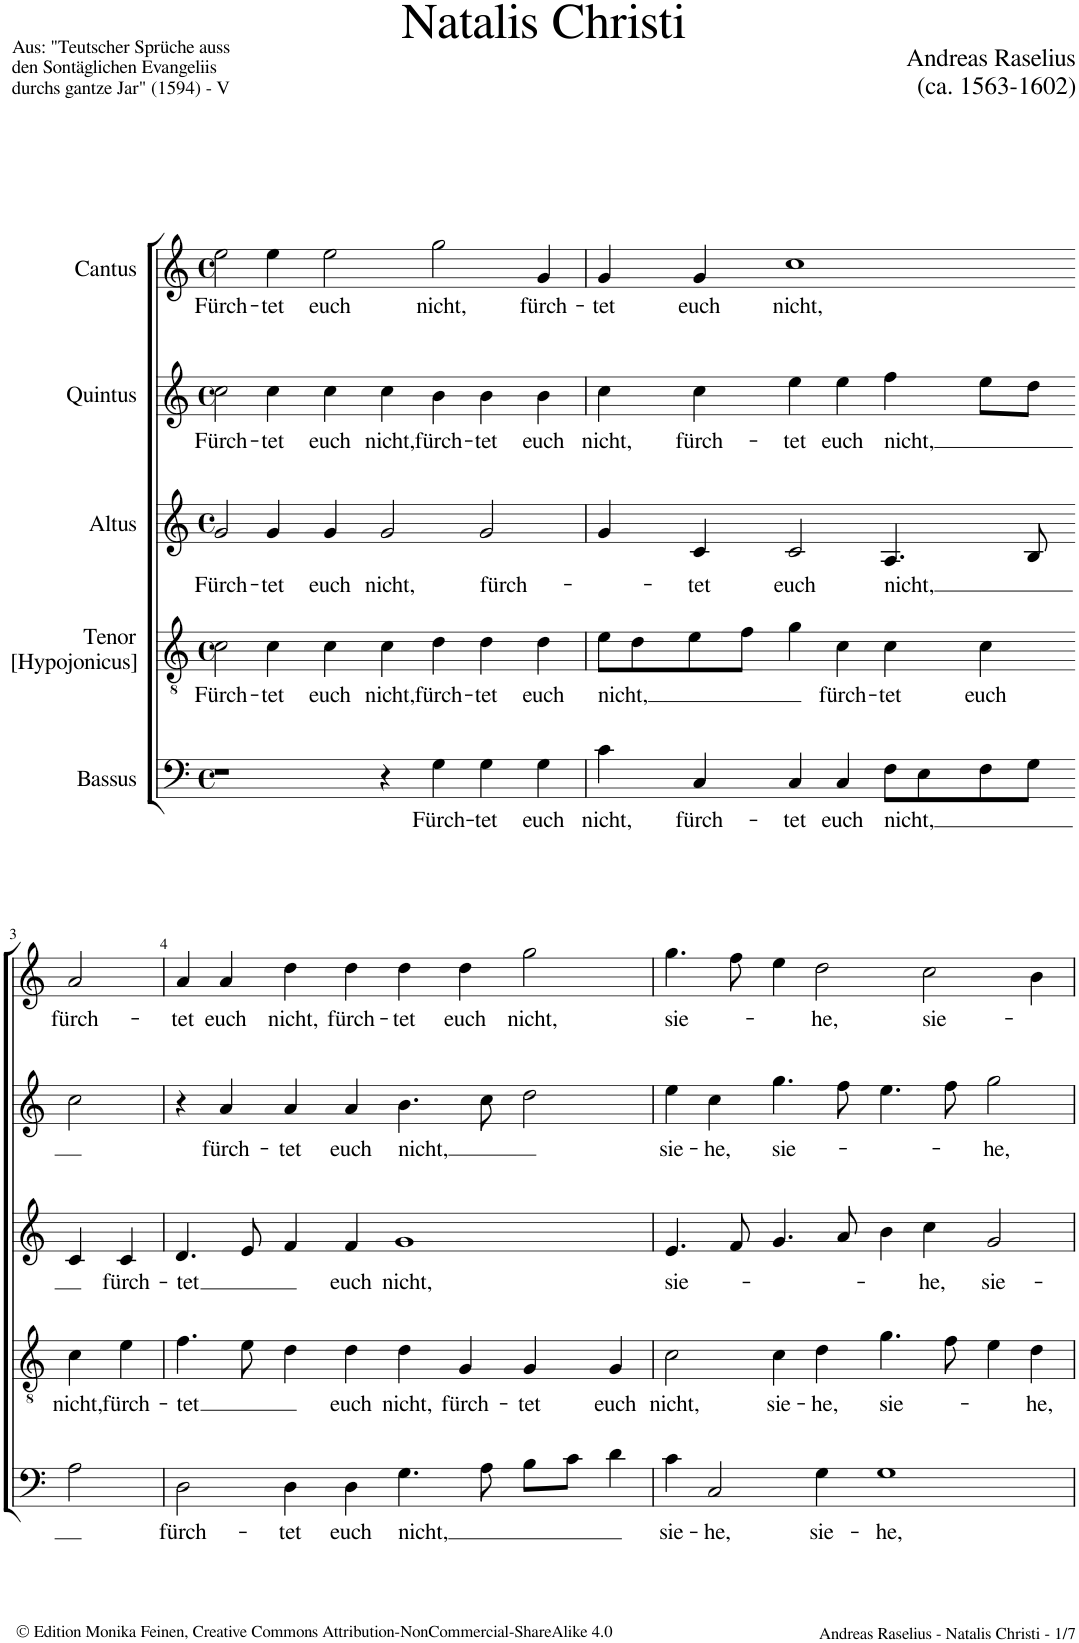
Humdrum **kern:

**kern	**text	**kern	**text	**kern	**text	**kern	**text	**kern	**text
*part5	*part5	*part4	*part4	*part3	*part3	*part2	*part2	*part1	*part1
*staff5	*staff5	*staff4	*staff4	*staff3	*staff3	*staff2	*staff2	*staff1	*staff1
*I"Bassus	*	*I"Tenor [Hypojonicus]	*	*I"Altus	*	*I"Quintus	*	*I"Cantus	*
*clefF4	*	*clefGv2	*	*clefG2	*	*clefG2	*	*clefG2	*
*k[]	*	*k[]	*	*k[]	*	*k[]	*	*k[]	*
*M4/2	*	*M4/2	*	*M4/2	*	*M4/2	*	*M4/2	*
*met(c)	*	*met(c)	*	*met(c)	*	*met(c)	*	*met(c)	*
=1	=1	=1	=1	=1	=1	=1	=1	=1	=1
!	!	!	!LO:LY:b	!	!LO:LY:b	!	!LO:LY:b	!	!LO:LY:b
1r	.	2c\	Fürch-	2g/	Fürch-	2cc\	Fürch-	2ee\	Fürch-
!	!	!	!LO:LY:b	!	!LO:LY:b	!	!LO:LY:b	!	!LO:LY:b
.	.	4c\	-tet	4g/	-tet	4cc\	-tet	4ee\	-tet
!	!	!	!LO:LY:b	!	!LO:LY:b	!	!LO:LY:b	!	!LO:LY:b
.	.	4c\	euch	4g/	euch	4cc\	euch	2ee\	euch
!	!	!	!LO:LY:b	!	!LO:LY:b	!	!LO:LY:b	!	!
4r	.	4c\	nicht,	2g/	nicht,	4cc\	nicht,	.	.
!	!LO:LY:b	!	!LO:LY:b	!	!	!	!LO:LY:b	!	!LO:LY:b
4G\	Fürch-	4d\	fürch-	.	.	4b\	fürch-	2gg\	nicht,
!	!LO:LY:b	!	!LO:LY:b	!	!LO:LY:b	!	!LO:LY:b	!	!
4G\	-tet	4d\	-tet	2g/	fürch-	4b\	-tet	.	.
!	!LO:LY:b	!	!LO:LY:b	!	!	!	!LO:LY:b	!	!LO:LY:b
4G\	euch	4d\	euch	.	.	4b\	euch	4g/	fürch-
=2	=2	=2	=2	=2	=2	=2	=2	=2	=2
!	!LO:LY:b	!	!LO:LY:b	!	!	!	!LO:LY:b	!	!LO:LY:b
4c\	nicht,	8e\L	nicht,	4g/	.	4cc\	nicht,	4g/	-tet
.	.	8d\	.	.	.	.	.	.	.
!	!LO:LY:b	!	!	!	!LO:LY:b	!	!LO:LY:b	!	!LO:LY:b
4C/	fürch-	8e\	.	4c/	-tet	4cc\	fürch-	4g/	euch
.	.	8f\J	.	.	.	.	.	.	.
!	!LO:LY:b	!	!	!	!LO:LY:b	!	!LO:LY:b	!	!LO:LY:b
4C/	-tet	4g\	.	2c/	euch	4ee\	-tet	1cc	nicht,
!	!LO:LY:b	!	!LO:LY:b	!	!	!	!LO:LY:b	!	!
4C/	euch	4c\	fürch-	.	.	4ee\	euch	.	.
!	!LO:LY:b	!	!LO:LY:b	!	!LO:LY:b	!	!LO:LY:b	!	!
8F\L	nicht,	4c\	-tet	4.A/	nicht,	4ff\	nicht,	.	.
8E\	.	.	.	.	.	.	.	.	.
!	!	!	!LO:LY:b	!	!	!	!	!	!
8F\	.	4c\	euch	.	.	8ee\L	.	.	.
8G\J	.	.	.	8B/	.	8dd\J	.	.	.
!!LO:LB:g=z
=3-	=3-	=3-	=3-	=3-	=3-	=3-	=3-	=3-	=3-
!	!	!	!LO:LY:b	!	!	!	!	!	!LO:LY:b
2A\	.	4c\	nicht,	4c/	.	2cc\	.	2a/	fürch-
!	!	!	!LO:LY:b	!	!LO:LY:b	!	!	!	!
.	.	4e\	fürch-	4c/	fürch-	.	.	.	.
=4	=4	=4	=4	=4	=4	=4	=4	=4	=4
!	!LO:LY:b	!	!LO:LY:b	!	!LO:LY:b	!	!	!	!LO:LY:b
2D\	fürch-	4.f\	-tet	4.d/	-tet	4r	.	4a/	-tet
!	!	!	!	!	!	!	!LO:LY:b	!	!LO:LY:b
.	.	.	.	.	.	4a/	fürch-	4a/	euch
.	.	8e\	.	8e/	.	.	.	.	.
!	!LO:LY:b	!	!	!	!	!	!LO:LY:b	!	!LO:LY:b
4D\	-tet	4d\	.	4f/	.	4a/	-tet	4dd\	nicht,
!	!LO:LY:b	!	!LO:LY:b	!	!LO:LY:b	!	!LO:LY:b	!	!LO:LY:b
4D\	euch	4d\	euch	4f/	euch	4a/	euch	4dd\	fürch-
!	!LO:LY:b	!	!LO:LY:b	!	!LO:LY:b	!	!LO:LY:b	!	!LO:LY:b
4.G\	nicht,	4d\	nicht,	1g	nicht,	4.b\	nicht,	4dd\	-tet
!	!	!	!LO:LY:b	!	!	!	!	!	!LO:LY:b
.	.	4G/	fürch-	.	.	.	.	4dd\	euch
8A\	.	.	.	.	.	8cc\	.	.	.
!	!	!	!LO:LY:b	!	!	!	!	!	!LO:LY:b
8B\L	.	4G/	-tet	.	.	2dd\	.	2gg\	nicht,
8c\J	.	.	.	.	.	.	.	.	.
!	!	!	!LO:LY:b	!	!	!	!	!	!
4d\	.	4G/	euch	.	.	.	.	.	.
=5	=5	=5	=5	=5	=5	=5	=5	=5	=5
!	!LO:LY:b	!	!LO:LY:b	!	!LO:LY:b	!	!LO:LY:b	!	!LO:LY:b
4c\	sie-	2c\	nicht,	4.e/	sie-	4ee\	sie-	4.gg\	sie-
!	!LO:LY:b	!	!	!	!	!	!LO:LY:b	!	!
2C/	-he,	.	.	.	.	4cc\	-he,	.	.
.	.	.	.	8f/	.	.	.	8ff\	.
!	!	!	!LO:LY:b	!	!	!	!LO:LY:b	!	!
.	.	4c\	sie-	4.g/	.	4.gg\	sie-	4ee\	.
!	!LO:LY:b	!	!LO:LY:b	!	!	!	!	!	!LO:LY:b
4G\	sie-	4d\	-he,	.	.	.	.	2dd\	-he,
.	.	.	.	8a/	.	8ff\	.	.	.
!	!LO:LY:b	!	!LO:LY:b	!	!	!	!	!	!
1G	-he,	4.g\	sie-	4b\	.	4.ee\	.	.	.
!	!	!	!	!	!LO:LY:b	!	!	!	!LO:LY:b
.	.	.	.	4cc\	-he,	.	.	2cc\	sie-
.	.	8f\	.	.	.	8ff\	.	.	.
!	!	!	!	!	!LO:LY:b	!	!LO:LY:b	!	!
.	.	4e\	.	2g/	sie-	2gg\	-he,	.	.
!	!	!	!LO:LY:b	!	!	!	!	!	!
.	.	4d\	-he,	.	.	.	.	4b\	.
=	=	=	=	=	=	=	=	=	=
*-	*-	*-	*-	*-	*-	*-	*-	*-	*-
